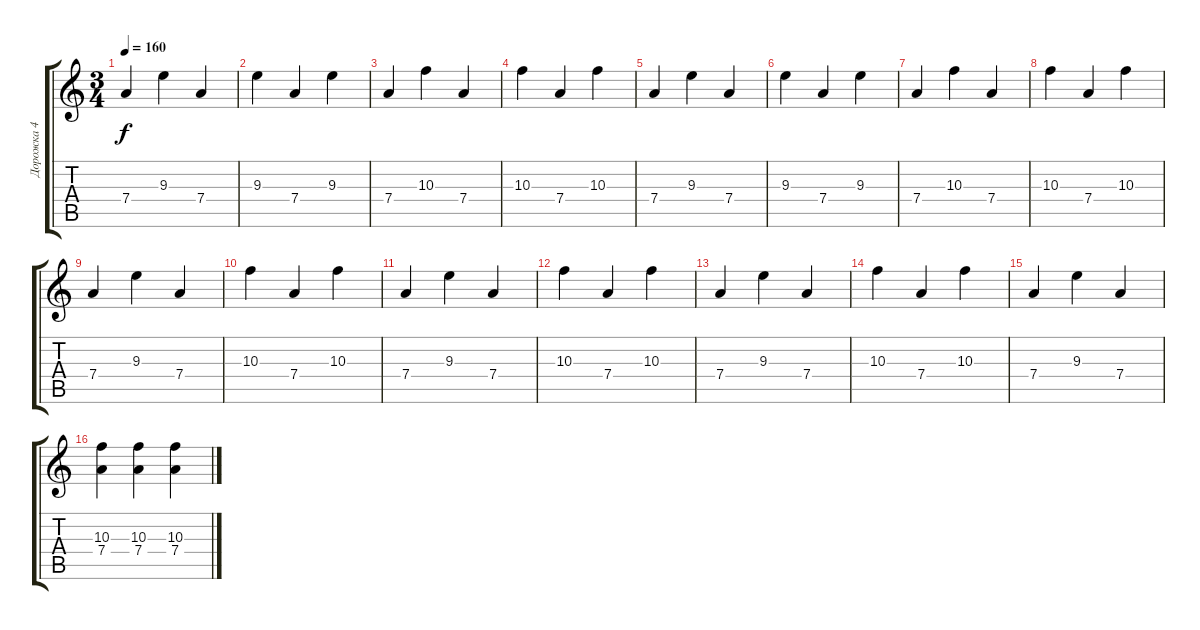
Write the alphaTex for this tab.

\track ("Дорожка 4" "Дорожка 4") {instrument acousticguitarsteel}
\staff {score tabs}
\tuning (E4 B3 G3 D3 A2 E2) {hide}
\ts (3 4)
\tempo 160
\clef g2
\ks c
7.4.4{dy f} 9.3.4 7.4.4 |
9.3.4 7.4.4 9.3.4 |
7.4.4 10.3.4 7.4.4 |
10.3.4 7.4.4 10.3.4 |
7.4.4 9.3.4 7.4.4 |
9.3.4 7.4.4 9.3.4 |
7.4.4 10.3.4 7.4.4 |
10.3.4 7.4.4 10.3.4 |
7.4.4 9.3.4 7.4.4 |
10.3.4 7.4.4 10.3.4 |
7.4.4 9.3.4 7.4.4 |
10.3.4 7.4.4 10.3.4 |
7.4.4 9.3.4 7.4.4 |
10.3.4 7.4.4 10.3.4 |
7.4.4 9.3.4 7.4.4 |
(10.3 7.4).4 (10.3 7.4).4 (10.3 7.4).4
